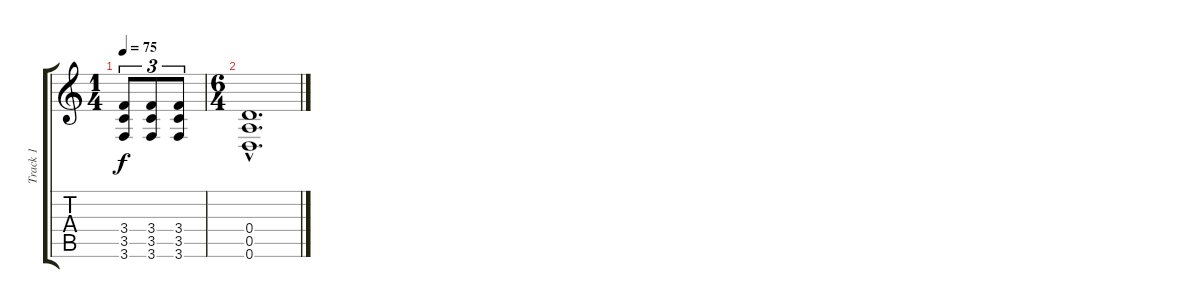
\track ("Track 1" "Track 1") {instrument overdrivenguitar}
\staff {score tabs}
\tuning (E4 B3 G3 D3 A2 D2) {hide}
\ts (1 4)
\tempo 70
\tempo 75
\clef g2
\ks c
(3.4 3.5 3.6).8{tu (3 2) dy f} (3.4 3.5 3.6).8{tu (3 2)} (3.4 3.5 3.6).8{tu (3 2)} |
\ts (6 4)
(0.4{hac} 0.5{hac} 0.6{hac}).1{d}
